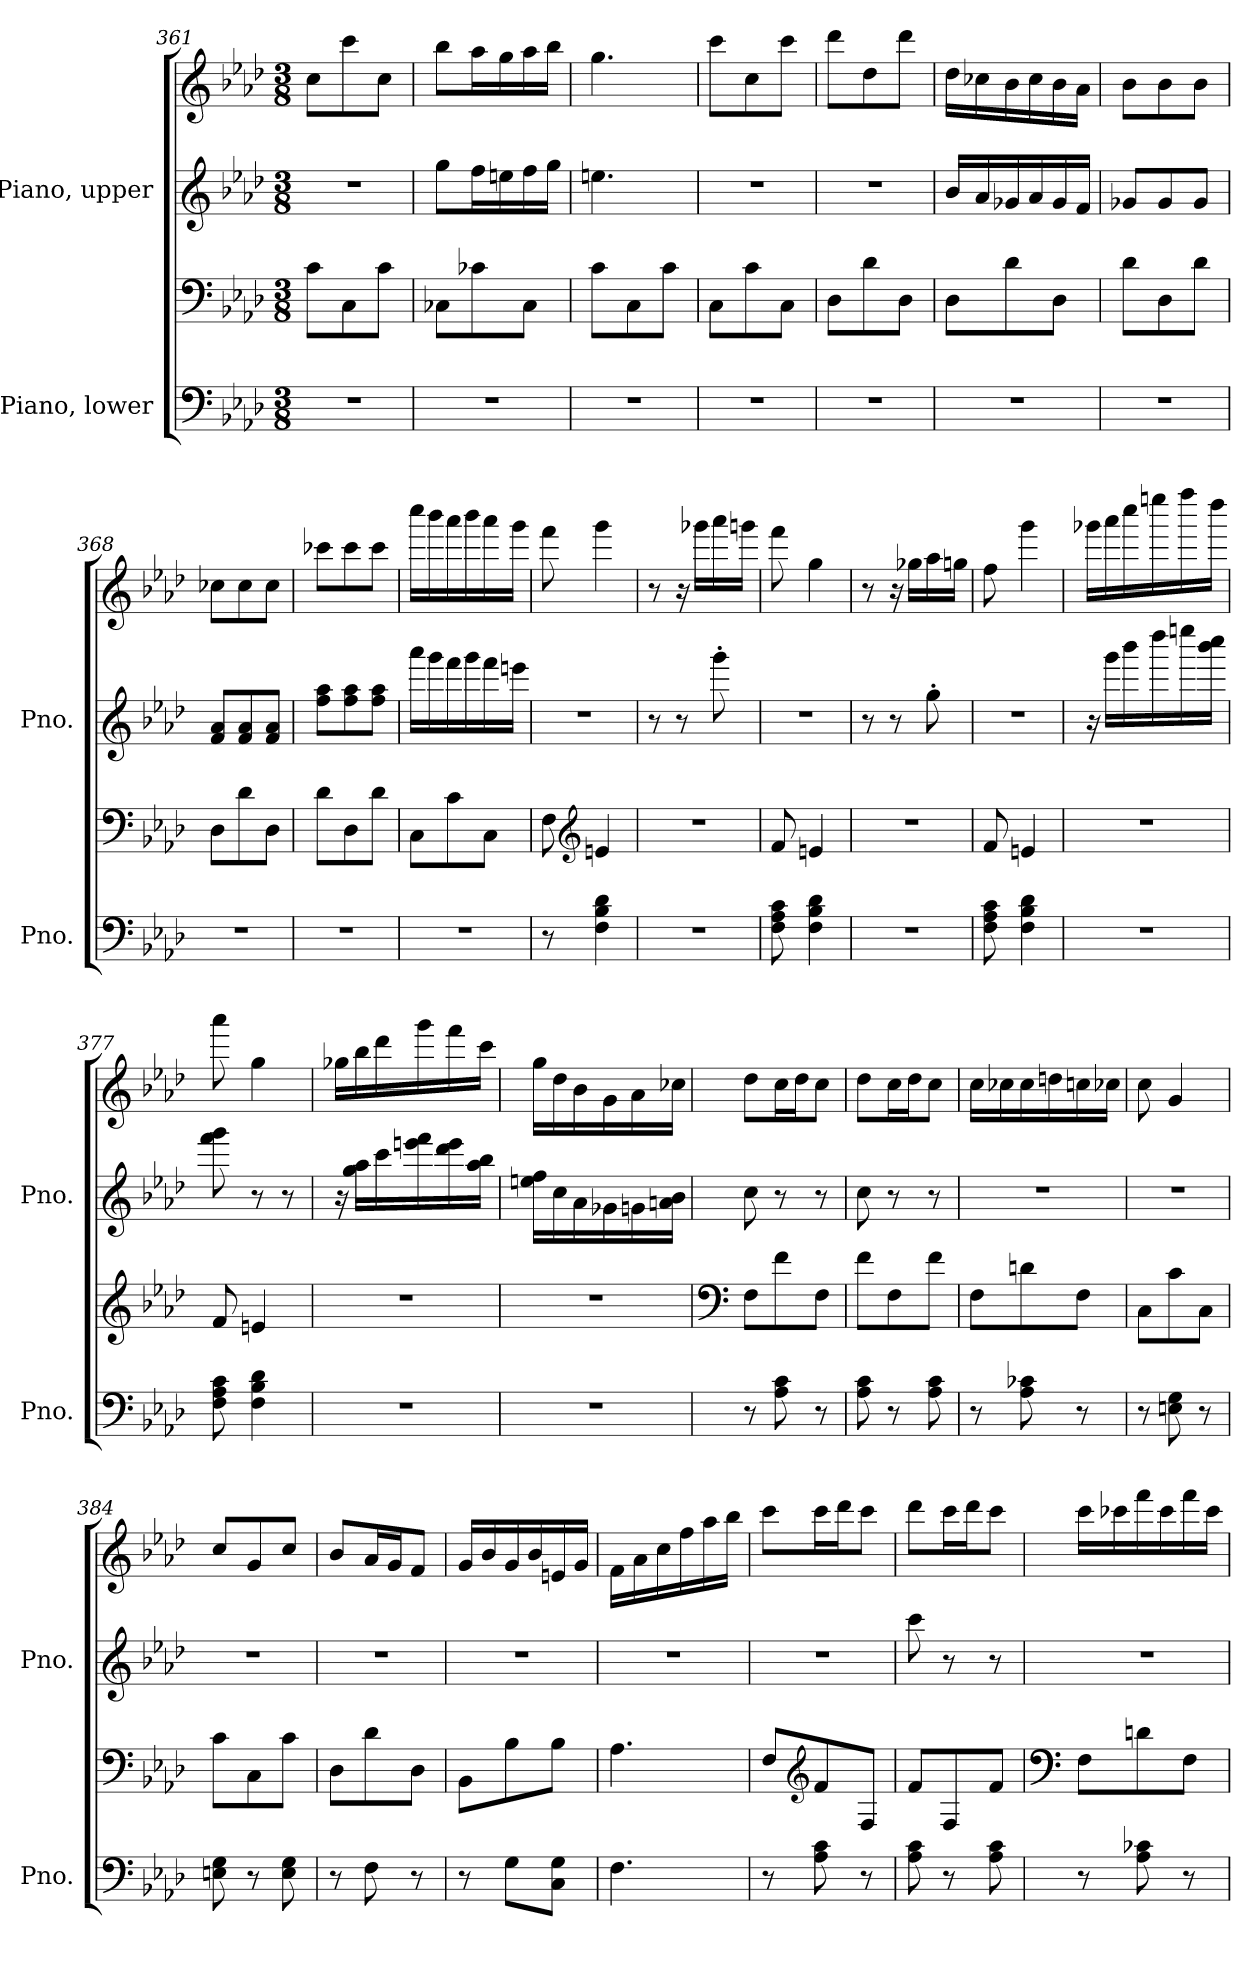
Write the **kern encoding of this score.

**kern	**kern	**kern	**kern
*part2	*part2	*part1	*part1
*staff4	*staff3	*staff2	*staff1
*I"Piano, lower	*	*I"Piano, upper	*
*I'Pno.	*	*I'Pno.	*
!!LO:LB:g=z
*clefF4	*clefF4	*clefG2	*clefG2
*k[b-e-a-d-]	*k[b-e-a-d-]	*k[b-e-a-d-]	*k[b-e-a-d-]
*M3/8	*M3/8	*M3/8	*M3/8
=361	=361	=361	=361
4.r	8c\L	4.r	8cc\L
.	8C\	.	8ccc\
.	8c\J	.	8cc\J
=362	=362	=362	=362
4.r	8C-X\L	8gg\L	8bb-\L
.	8c-X\	16ff\L	16aa-\L
.	.	16een\	16gg\
.	8C-\J	16ff\	16aa-\
.	.	16gg\JJ	16bb-\JJ
=363	=363	=363	=363
4.r	8c\L	4.een\	4.gg\
.	8C\	.	.
.	8c\J	.	.
=364	=364	=364	=364
4.r	8C\L	4.r	8ccc\L
.	8c\	.	8cc\
.	8C\J	.	8ccc\J
=365	=365	=365	=365
4.r	8D-\L	4.r	8ddd-\L
.	8d-\	.	8dd-\
.	8D-\J	.	8ddd-\J
=366	=366	=366	=366
4.r	8D-\L	16b-/LL	16dd-\LL
.	.	16a-/	16cc-X\
.	8d-\	16g-X/	16b-\
.	.	16a-/	16cc-\
.	8D-\J	16g-/	16b-\
.	.	16f/JJ	16a-\JJ
=367	=367	=367	=367
4.r	8d-\L	8g-X/L	8b-\L
.	8D-\	8g-/	8b-\
.	8d-\J	8g-/J	8b-\J
=368	=368	=368	=368
4.r	8D-\L	8f/ 8a-/L	8cc-X\L
.	8d-\	8f/ 8a-/	8cc-\
.	8D-\J	8f/ 8a-/J	8cc-\J
!!LO:LB:g=z
=369	=369	=369	=369
4.r	8d-\L	8ff\ 8aa-\L	8ccc-X\L
.	8D-\	8ff\ 8aa-\	8ccc-\
.	8d-\J	8ff\ 8aa-\J	8ccc-\J
=370	=370	=370	=370
4.r	8C\L	16aaa-\LL	16cccc\LL
.	.	16ggg\	16bbb-\
.	8c\	16fff\	16aaa-\
.	.	16ggg\	16bbb-\
.	8C\J	16fff\	16aaa-\
.	.	16eeen\JJ	16ggg\JJ
=371	=371	=371	=371
8r	8F\	4.r	8fff\
*	*clefG2	*	*
4F\ 4B-\ 4d-\	4en/	.	4ggg\
=372	=372	=372	=372
4.r	4.r	8r	8r
.	.	8r	16r
.	.	.	16ggg-X\LL
.	.	8ggg'\	16aaa-\
.	.	.	16gggn\JJ
=373	=373	=373	=373
8F\ 8A-\ 8c\	8f/	4.r	8fff\
4F\ 4B-\ 4d-\	4en/	.	4gg\
=374	=374	=374	=374
4.r	4.r	8r	8r
.	.	8r	16r
.	.	.	16gg-X\LL
.	.	8gg'\	16aa-\
.	.	.	16ggn\JJ
!!LO:PB:g=z
=375	=375	=375	=375
8F\ 8A-\ 8c\	8f/	4.r	8ff\
4F\ 4B-\ 4d-\	4en/	.	4ggg\
=376	=376	=376	=376
4.r	4.r	16r	16ggg-X\LL
.	.	16ggg\LL	16aaa-\
.	.	16bbb-\	16cccc\
.	.	16dddd-\	16eeeen\
.	.	16eeeen\	16ffff\
.	.	16bbb-\ 16cccc\JJ	16dddd-\JJ
=377	=377	=377	=377
8F\ 8A-\ 8c\	8f/	8fff\ 8ggg\	8aaa-\
4F\ 4B-\ 4d-\	4en/	8r	4gg\
.	.	8r	.
=378	=378	=378	=378
4.r	4.r	16r	16gg-X\LL
.	.	16gg\ 16aa-\LL	16bb-\
.	.	16ccc\	16ddd-\
.	.	16eeen\ 16fff\	16ggg\
.	.	16ddd-\ 16eee\	16fff\
.	.	16aa-\ 16bb-\JJ	16ccc\JJ
=379	=379	=379	=379
4.r	4.r	16een\ 16ff\LL	16gg\LL
.	.	16cc\	16dd-\
.	.	16a-\	16b-\
.	.	16g-X\	16g\
.	.	16gn\	16a-\
.	.	16an\ 16b-\JJ	16cc-X\JJ
!!LO:LB:g=z
=380	=380	=380	=380
*	*clefF4	*	*
8r	8F\L	8cc\	8dd-\L
8A-\ 8c\	8f\	8r	16cc\L
.	.	.	16dd-\J
8r	8F\J	8r	8cc\J
=381	=381	=381	=381
8A-\ 8c\	8f\L	8cc\	8dd-\L
8r	8F\	8r	16cc\L
.	.	.	16dd-\J
8A-\ 8c\	8f\J	8r	8cc\J
=382	=382	=382	=382
8r	8F\L	4.r	16cc\LL
.	.	.	16cc-X\
8A-\ 8c-X\	8dn\	.	16cc-\
.	.	.	16ddn\
8r	8F\J	.	16ccn\
.	.	.	16cc-X\JJ
=383	=383	=383	=383
8r	8C\L	4.r	8cc\
8En\ 8G\	8c\	.	4g/
8r	8C\J	.	.
=384	=384	=384	=384
8En\ 8G\	8c\L	4.r	8cc/L
8r	8C\	.	8g/
8E\ 8G\	8c\J	.	8cc/J
=385	=385	=385	=385
8r	8D-\L	4.r	8b-/L
8F\	8d-\	.	16a-/L
.	.	.	16g/J
8r	8D-\J	.	8f/J
=386	=386	=386	=386
8r	8BB-\L	4.r	16g/LL
.	.	.	16b-/
8G\L	8B-\	.	16g/
.	.	.	16b-/
8C\ 8G\J	8B-\J	.	16en/
.	.	.	16g/JJ
!!LO:LB:g=z
=387	=387	=387	=387
4.F\	4.A-\	4.r	16f\LL
.	.	.	16a-\
.	.	.	16cc\
.	.	.	16ff\
.	.	.	16aa-\
.	.	.	16bb-\JJ
=388	=388	=388	=388
8r	8F/L	4.r	8ccc\L
*	*clefG2	*	*
8A-\ 8c\	8f/	.	16ccc\L
.	.	.	16ddd-\J
8r	8F/J	.	8ccc\J
=389	=389	=389	=389
8A-\ 8c\	8f/L	8ccc\	8ddd-\L
8r	8F/	8r	16ccc\L
.	.	.	16ddd-\J
8A-\ 8c\	8f/J	8r	8ccc\J
=390	=390	=390	=390
*	*clefF4	*	*
8r	8F\L	4.r	16ccc\LL
.	.	.	16ccc-X\
8A-\ 8c-X\	8dn\	.	16fff\
.	.	.	16ccc-\
8r	8F\J	.	16fff\
.	.	.	16ccc-\JJ
=	=	=	=
*-	*-	*-	*-
